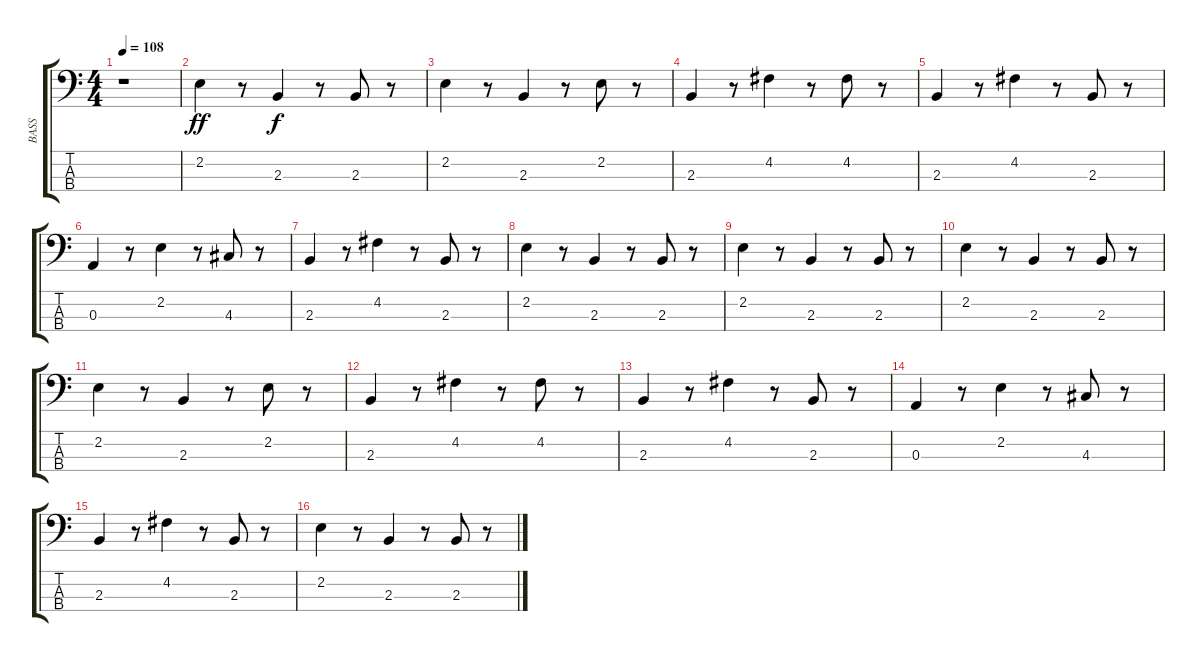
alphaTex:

\track ("BASS                " "BASS      ") {instrument electricbassfinger}
\staff {score tabs}
\tuning (G2 D2 A1 E1) {hide}
\ts (4 4)
\tempo 108
\clef f4
\ks c
r.1{dy ff volume 8 instrument electricbassfinger} |
2.2.4 r.8 2.3.4{dy f} r.8 2.3.8 r.8 |
2.2.4 r.8 2.3.4 r.8 2.2.8 r.8 |
2.3.4 r.8 4.2.4 r.8 4.2.8 r.8 |
2.3.4 r.8 4.2.4 r.8 2.3.8 r.8 |
0.3.4 r.8 2.2.4 r.8 4.3.8 r.8 |
2.3.4 r.8 4.2.4 r.8 2.3.8 r.8 |
2.2.4 r.8 2.3.4 r.8 2.3.8 r.8 |
2.2.4 r.8 2.3.4 r.8 2.3.8 r.8 |
2.2.4 r.8 2.3.4 r.8 2.3.8 r.8 |
2.2.4 r.8 2.3.4 r.8 2.2.8 r.8 |
2.3.4 r.8 4.2.4 r.8 4.2.8 r.8 |
2.3.4 r.8 4.2.4 r.8 2.3.8 r.8 |
0.3.4 r.8 2.2.4 r.8 4.3.8 r.8 |
2.3.4 r.8 4.2.4 r.8 2.3.8 r.8 |
2.2.4 r.8 2.3.4 r.8 2.3.8 r.8
